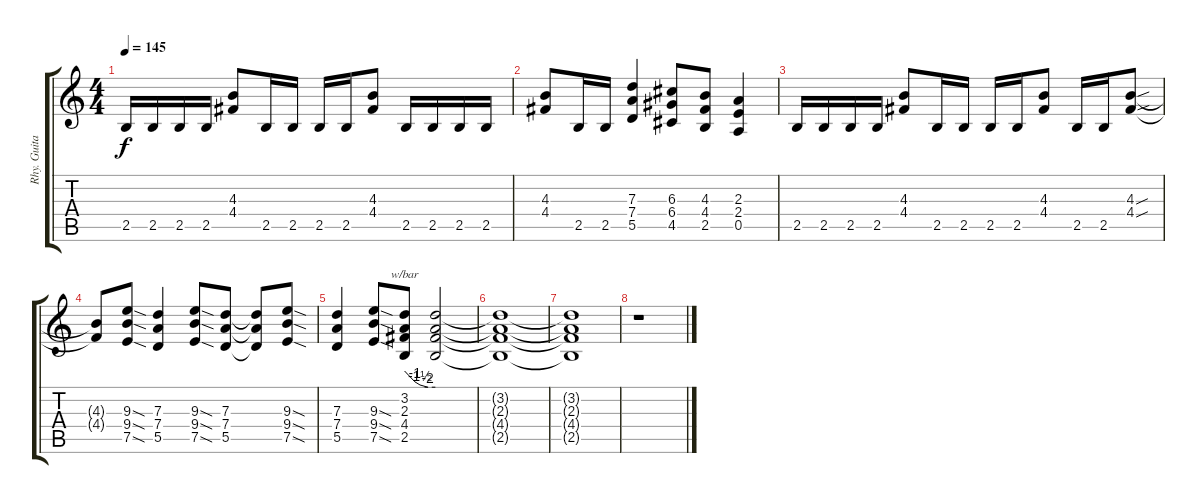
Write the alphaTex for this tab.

\track ("Rhy. Guitar 2" "Rhy. Guita") {instrument distortionguitar}
\staff {score tabs}
\tuning (E4 B3 G3 D3 A2 E2) {hide}
\ts (4 4)
\tempo 145
\clef g2
\ks c
2.5.16{dy f} 2.5.16 2.5.16 2.5.16 (4.3 4.4).8 2.5.16 2.5.16 2.5.16 2.5.16 (4.3 4.4).8 2.5.16 2.5.16 2.5.16 2.5.16 |
(4.3 4.4).8 2.5.16 2.5.16 (7.3 7.4 5.5).4 (6.3 6.4 4.5).8 (4.3 4.4 2.5).8 (2.3 2.4 0.5).4 |
2.5.16 2.5.16 2.5.16 2.5.16 (4.3 4.4).8 2.5.16 2.5.16 2.5.16 2.5.16 (4.3 4.4).8 2.5.16 2.5.16 (4.3{sou} 4.4{sou}).8 |
(4.3{t} 4.4{t}).8 (9.3{sod} 9.4{sod} 7.5{sod}).8 (7.3 7.4 5.5).4 (9.3{sod} 9.4{sod} 7.5{sod}).8 (7.3 7.4 5.5).8 (7.3{t} 7.4{t} 5.5{t}).8 (9.3{sod} 9.4{sod} 7.5{sod}).8 |
(7.3 7.4 5.5).4 (9.3{sod} 9.4{sod} 7.5{sod}).8 (3.2 2.3 4.4 2.5).8{tbe (custom default 0 0 20 -4 30 -6 45 -8 60 -8) volume 0} (3.2{t} 2.3{t} 4.4{t} 2.5{t}).2 |
(3.2{t} 2.3{t} 4.4{t} 2.5{t}).1 |
(3.2{t} 2.3{t} 4.4{t} 2.5{t}).1 |
r.1
